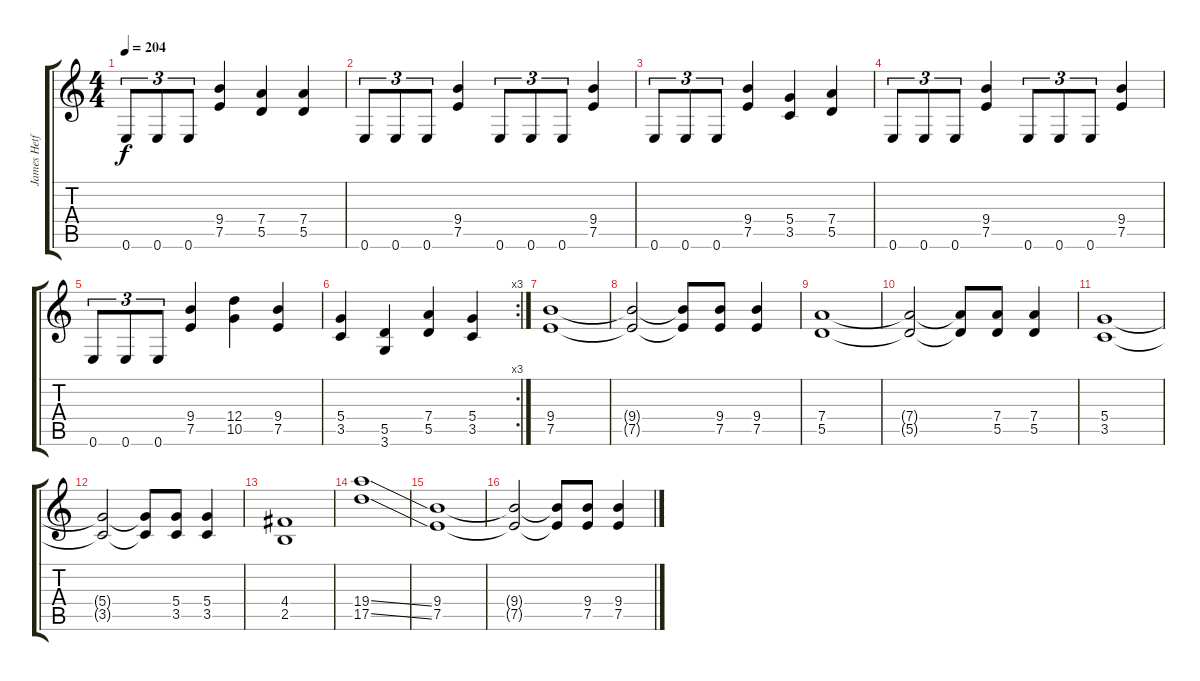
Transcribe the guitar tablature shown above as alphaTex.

\track ("James Hetfield (Guitar 1)" "James Hetf") {instrument distortionguitar}
\staff {score tabs}
\tuning (E4 B3 G3 D3 A2 E2) {hide}
\ts (4 4)
\tempo 204
\clef g2
\ks c
0.6.8{tu (3 2) dy f} 0.6.8{tu (3 2)} 0.6.8{tu (3 2)} (9.4 7.5).4 (7.4 5.5).4 (7.4 5.5).4 |
0.6.8{tu (3 2)} 0.6.8{tu (3 2)} 0.6.8{tu (3 2)} (9.4 7.5).4 0.6.8{tu (3 2)} 0.6.8{tu (3 2)} 0.6.8{tu (3 2)} (9.4 7.5).4 |
0.6.8{tu (3 2)} 0.6.8{tu (3 2)} 0.6.8{tu (3 2)} (9.4 7.5).4 (5.4 3.5).4 (7.4 5.5).4 |
0.6.8{tu (3 2)} 0.6.8{tu (3 2)} 0.6.8{tu (3 2)} (9.4 7.5).4 0.6.8{tu (3 2)} 0.6.8{tu (3 2)} 0.6.8{tu (3 2)} (9.4 7.5).4 |
0.6.8{tu (3 2)} 0.6.8{tu (3 2)} 0.6.8{tu (3 2)} (9.4 7.5).4 (12.4 10.5).4 (9.4 7.5).4 |
\rc 3
(5.4 3.5).4 (5.5 3.6).4 (7.4 5.5).4 (5.4 3.5).4 |
(9.4 7.5).1 |
(9.4{t} 7.5{t}).2 (9.4{t} 7.5{t}).8 (9.4 7.5).8 (9.4 7.5).4 |
(7.4 5.5).1 |
(7.4{t} 5.5{t}).2 (7.4{t} 5.5{t}).8 (7.4 5.5).8 (7.4 5.5).4 |
(5.4 3.5).1 |
(5.4{t} 3.5{t}).2 (5.4{t} 3.5{t}).8 (5.4 3.5).8 (5.4 3.5).4 |
(4.4 2.5).1 |
(19.4{ss} 17.5{ss}).1 |
(9.4 7.5).1 |
(9.4{t} 7.5{t}).2 (9.4{t} 7.5{t}).8 (9.4 7.5).8 (9.4 7.5).4
